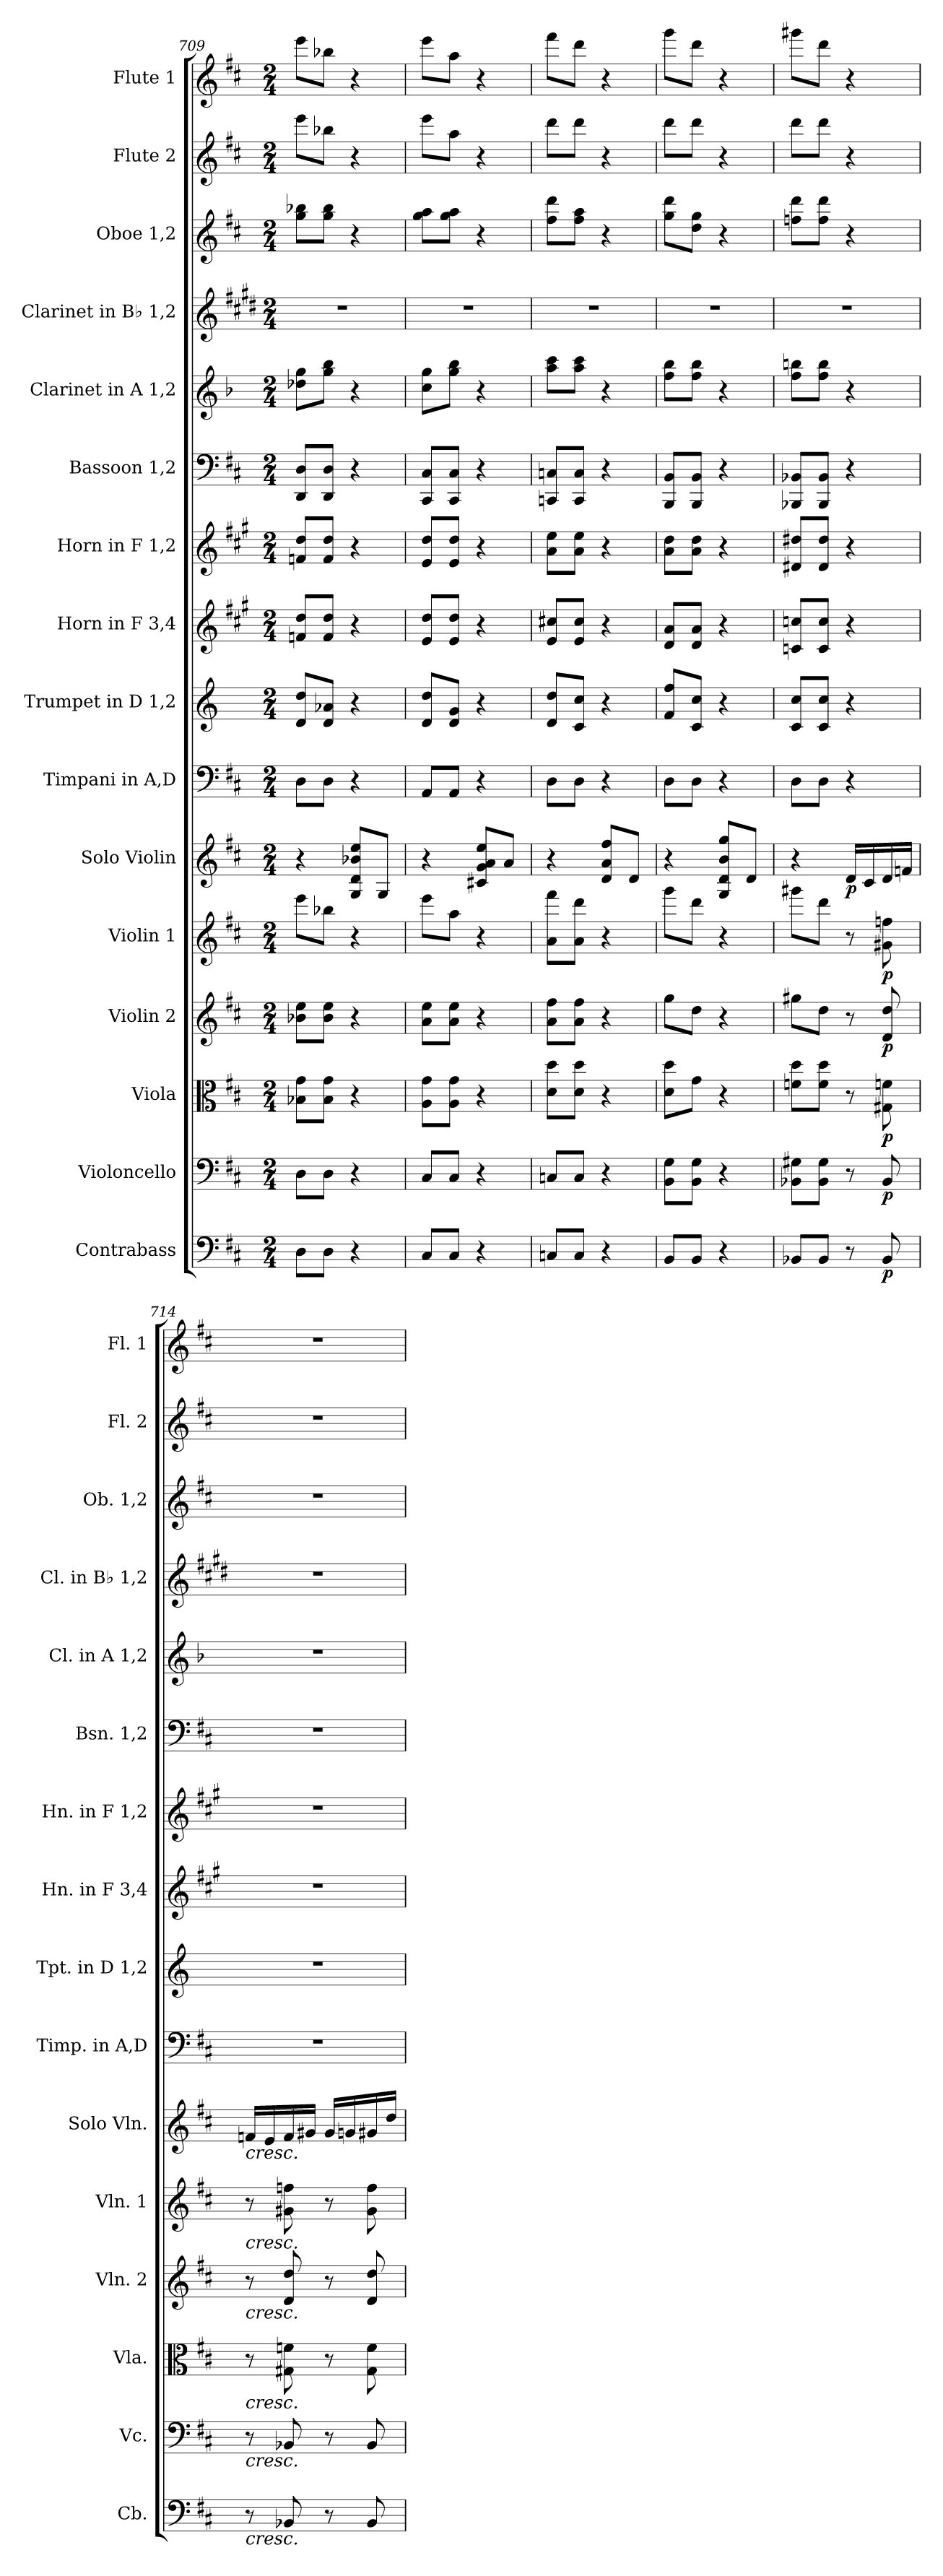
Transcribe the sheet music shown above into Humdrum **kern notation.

**kern	**dynam	**kern	**dynam	**kern	**dynam	**kern	**dynam	**kern	**dynam	**kern	**dynam	**kern	**kern	**kern	**kern	**kern	**kern	**kern	**kern	**kern	**kern
*part16	*part16	*part15	*part15	*part14	*part14	*part13	*part13	*part12	*part12	*part11	*part11	*part10	*part9	*part8	*part7	*part6	*part5	*part4	*part3	*part2	*part1
*staff16	*staff16	*staff15	*staff15	*staff14	*staff14	*staff13	*staff13	*staff12	*staff12	*staff11	*staff11	*staff10	*staff9	*staff8	*staff7	*staff6	*staff5	*staff4	*staff3	*staff2	*staff1
*I"Contrabass	*	*I"Violoncello	*	*I"Viola	*	*I"Violin 2	*	*I"Violin 1	*	*I"Solo Violin	*	*I"Timpani in A,D	*I"Trumpet in D 1,2	*I"Horn in F 3,4	*I"Horn in F 1,2	*I"Bassoon 1,2	*I"Clarinet in A 1,2	*I"Clarinet in B♭ 1,2	*I"Oboe 1,2	*I"Flute 2	*I"Flute 1
*I'Cb.	*	*I'Vc.	*	*I'Vla.	*	*I'Vln. 2	*	*I'Vln. 1	*	*I'Solo Vln.	*	*I'Timp. in A,D	*I'Tpt. in D 1,2	*I'Hn. in F 3,4	*I'Hn. in F 1,2	*I'Bsn. 1,2	*I'Cl. in A 1,2	*I'Cl. in B♭ 1,2	*I'Ob. 1,2	*I'Fl. 2	*I'Fl. 1
*clefF4	*	*clefF4	*	*clefC3	*	*clefG2	*	*clefG2	*	*clefG2	*	*clefF4	*clefG2	*clefG2	*clefG2	*clefF4	*clefG2	*clefG2	*clefG2	*clefG2	*clefG2
*ITrd7c12	*	*	*	*	*	*	*	*	*	*	*	*	*ITrd-1c-2	*ITrd4c7	*ITrd4c7	*	*ITrd2c3	*ITrd1c2	*	*	*
*k[f#c#]	*	*k[f#c#]	*	*k[f#c#]	*	*k[f#c#]	*	*k[f#c#]	*	*k[f#c#]	*	*k[f#c#]	*k[f#c#]	*k[f#c#]	*k[f#c#]	*k[f#c#]	*k[f#c#]	*k[f#c#]	*k[f#c#]	*k[f#c#]	*k[f#c#]
*M2/4	*	*M2/4	*	*M2/4	*	*M2/4	*	*M2/4	*	*M2/4	*	*M2/4	*M2/4	*M2/4	*M2/4	*M2/4	*M2/4	*M2/4	*M2/4	*M2/4	*M2/4
=709	=709	=709	=709	=709	=709	=709	=709	=709	=709	=709	=709	=709	=709	=709	=709	=709	=709	=709	=709	=709	=709
8DD\L	.	8D\L	.	8B-X\ 8g\L	.	8b-X\ 8ee\L	.	8eee\L	.	4r	.	8D\L	8e/ 8ee/L	8B-X/ 8g/L	8B-X/ 8g/L	8DD/ 8D/L	8b-X\ 8ee\L	2r	8gg\ 8bb-X\L	8eee\L	8eee\L
8DD\J	.	8D\J	.	8B-\ 8g\J	.	8b-\ 8ee\J	.	8bb-X\J	.	.	.	8D\J	8e/ 8b-X/J	8B-/ 8g/J	8B-/ 8g/J	8DD/ 8D/J	8ee\ 8gg\J	.	8gg\ 8bb-\J	8bb-X\J	8bb-X\J
4r	.	4r	.	4r	.	4r	.	4r	.	8G/ 8d/ 8b-X/ 8ee/L	.	4r	4r	4r	4r	4r	4r	.	4r	4r	4r
.	.	.	.	.	.	.	.	.	.	8G/J	.	.	.	.	.	.	.	.	.	.	.
!!LO:PB:g=z
=710	=710	=710	=710	=710	=710	=710	=710	=710	=710	=710	=710	=710	=710	=710	=710	=710	=710	=710	=710	=710	=710
8CC#/L	.	8C#/L	.	8A\ 8g\L	.	8a\ 8ee\L	.	8eee\L	.	4r	.	8AA/L	8e/ 8ee/L	8A/ 8g/L	8A/ 8g/L	8CC#/ 8C#/L	8a\ 8ee\L	2r	8gg\ 8aa\L	8eee\L	8eee\L
8CC#/J	.	8C#/J	.	8A\ 8g\J	.	8a\ 8ee\J	.	8aa\J	.	.	.	8AA/J	8e/ 8a/J	8A/ 8g/J	8A/ 8g/J	8CC#/ 8C#/J	8ee\ 8gg\J	.	8gg\ 8aa\J	8aa\J	8aa\J
4r	.	4r	.	4r	.	4r	.	4r	.	8c#X/ 8g/ 8a/ 8ee/L	.	4r	4r	4r	4r	4r	4r	.	4r	4r	4r
.	.	.	.	.	.	.	.	.	.	8a/J	.	.	.	.	.	.	.	.	.	.	.
=711	=711	=711	=711	=711	=711	=711	=711	=711	=711	=711	=711	=711	=711	=711	=711	=711	=711	=711	=711	=711	=711
8CCn/L	.	8Cn/L	.	8d\ 8dd\L	.	8a\ 8ff#\L	.	8a\ 8fff#\L	.	4r	.	8D\L	8e/ 8ee/L	8A/ 8f#X/L	8d\ 8a\L	8CCn/ 8Cn/L	8ff#\ 8aa\L	2r	8ff#\ 8ddd\L	8ddd\L	8fff#\L
8CC/J	.	8C/J	.	8d\ 8dd\J	.	8a\ 8ff#\J	.	8a\ 8ddd\J	.	.	.	8D\J	8d/ 8dd/J	8A/ 8f#/J	8d\ 8a\J	8CC/ 8C/J	8ff#\ 8aa\J	.	8ff#\ 8aa\J	8ddd\J	8ddd\J
4r	.	4r	.	4r	.	4r	.	4r	.	8d/ 8a/ 8ff#/L	.	4r	4r	4r	4r	4r	4r	.	4r	4r	4r
.	.	.	.	.	.	.	.	.	.	8d/J	.	.	.	.	.	.	.	.	.	.	.
=712	=712	=712	=712	=712	=712	=712	=712	=712	=712	=712	=712	=712	=712	=712	=712	=712	=712	=712	=712	=712	=712
8BBB/L	.	8BB\ 8G\L	.	8d\ 8dd\L	.	8gg\L	.	8ggg\L	.	4r	.	8D\L	8g/ 8gg/L	8G/ 8d/L	8d\ 8g\L	8BBB/ 8BB/L	8dd\ 8gg\L	2r	8gg\ 8ddd\L	8ddd\L	8ggg\L
8BBB/J	.	8BB\ 8G\J	.	8g\J	.	8dd\J	.	8ddd\J	.	.	.	8D\J	8d/ 8dd/J	8G/ 8d/J	8d\ 8g\J	8BBB/ 8BB/J	8dd\ 8gg\J	.	8dd\ 8gg\J	8ddd\J	8ddd\J
4r	.	4r	.	4r	.	4r	.	4r	.	8G/ 8d/ 8b/ 8gg/L	.	4r	4r	4r	4r	4r	4r	.	4r	4r	4r
.	.	.	.	.	.	.	.	.	.	8d/J	.	.	.	.	.	.	.	.	.	.	.
=713	=713	=713	=713	=713	=713	=713	=713	=713	=713	=713	=713	=713	=713	=713	=713	=713	=713	=713	=713	=713	=713
8BBB-X/L	.	8BB-X\ 8G#X\L	.	8fn\ 8dd\L	.	8gg#X\L	.	8ggg#X\L	.	4r	.	8D\L	8d/ 8dd/L	8Fn/ 8fn/L	8G#X/ 8g#X/L	8BBB-X/ 8BB-X/L	8dd\ 8gg#X\L	2r	8ffn\ 8ddd\L	8ddd\L	8ggg#X\L
8BBB-/J	.	8BB-\ 8G#\J	.	8f\ 8dd\J	.	8dd\J	.	8ddd\J	.	.	.	8D\J	8d/ 8dd/J	8F/ 8f/J	8G#/ 8g#/J	8BBB-/ 8BB-/J	8dd\ 8gg#\J	.	8ff\ 8ddd\J	8ddd\J	8ddd\J
!	!	!	!	!	!	!	!	!	!	!	!LO:DY:b	!	!	!	!	!	!	!	!	!	!
8r	.	8r	.	8r	.	8r	.	8r	.	16d/LL	p	4r	4r	4r	4r	4r	4r	.	4r	4r	4r
.	.	.	.	.	.	.	.	.	.	16c#/	.	.	.	.	.	.	.	.	.	.	.
!	!LO:DY:b	!	!LO:DY:b	!	!LO:DY:b	!	!LO:DY:b	!	!LO:DY:b	!	!	!	!	!	!	!	!	!	!	!	!
8BBB-/	p	8BB-/	p	8G#X\ 8fn\	p	8d/ 8dd/	p	8g#X\ 8ffn\	p	16d/	.	.	.	.	.	.	.	.	.	.	.
.	.	.	.	.	.	.	.	.	.	16fn/JJ	.	.	.	.	.	.	.	.	.	.	.
=714	=714	=714	=714	=714	=714	=714	=714	=714	=714	=714	=714	=714	=714	=714	=714	=714	=714	=714	=714	=714	=714
!	!	!	!	!	!	!	!	!	!	!LO:TX:b:i:t=cresc.	!	!	!	!	!	!	!	!	!	!	!
!	!	!	!	!	!	!	!	!LO:TX:b:i:t=cresc.	!	!	!	!	!	!	!	!	!	!	!	!	!
!	!	!	!	!	!	!LO:TX:b:i:t=cresc.	!	!	!	!	!	!	!	!	!	!	!	!	!	!	!
!	!	!	!	!LO:TX:b:i:t=cresc.	!	!	!	!	!	!	!	!	!	!	!	!	!	!	!	!	!
!	!	!LO:TX:b:i:t=cresc.	!	!	!	!	!	!	!	!	!	!	!	!	!	!	!	!	!	!	!
!LO:TX:b:i:t=cresc.	!	!	!	!	!	!	!	!	!	!	!	!	!	!	!	!	!	!	!	!	!
8r	.	8r	.	8r	.	8r	.	8r	.	16fn/LL	.	2r	2r	2r	2r	2r	2r	2r	2r	2r	2r
.	.	.	.	.	.	.	.	.	.	16e/	.	.	.	.	.	.	.	.	.	.	.
8BBB-X/	.	8BB-X/	.	8G#X\ 8fn\	.	8d/ 8dd/	.	8g#X\ 8ffn\	.	16f/	.	.	.	.	.	.	.	.	.	.	.
.	.	.	.	.	.	.	.	.	.	16g#X/JJ	.	.	.	.	.	.	.	.	.	.	.
8r	.	8r	.	8r	.	8r	.	8r	.	16g#/LL	.	.	.	.	.	.	.	.	.	.	.
.	.	.	.	.	.	.	.	.	.	16gn/	.	.	.	.	.	.	.	.	.	.	.
8BBB-/	.	8BB-/	.	8G#\ 8f\	.	8d/ 8dd/	.	8g#\ 8ff\	.	16g#X/	.	.	.	.	.	.	.	.	.	.	.
.	.	.	.	.	.	.	.	.	.	16dd/JJ	.	.	.	.	.	.	.	.	.	.	.
=	=	=	=	=	=	=	=	=	=	=	=	=	=	=	=	=	=	=	=	=	=
*-	*-	*-	*-	*-	*-	*-	*-	*-	*-	*-	*-	*-	*-	*-	*-	*-	*-	*-	*-	*-	*-
